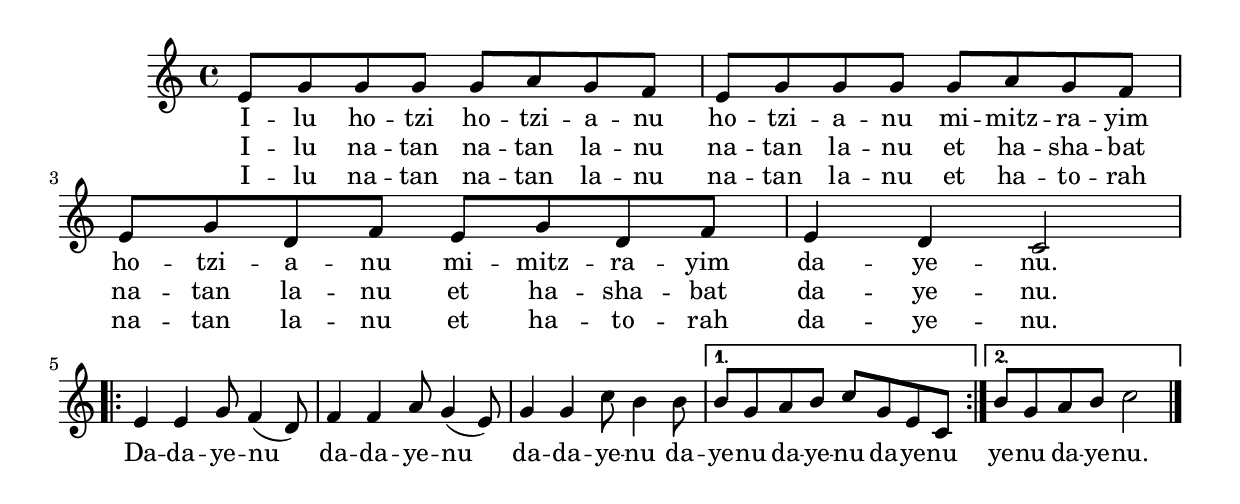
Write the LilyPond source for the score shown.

\version "2.13.54"

%\header {
%title = "Dayenu"
%}

\include "defs.ly"

<<
  \new Staff \relative c' {
    \new Voice = "verse" {
	e8 g g g g a g f
      | e g g g g a g f
      | e g d f e g d f
      | e4 d c2 \break
    }
    \new Voice = "chorus" {
      \repeat volta 2 {
	| e4 e g8 f4( d8)
	| f4 f a8 g4( e8)
	| g4 g c8 b4 b8
      }
      \alternative {
	{ b8 g a b c g e c }
	{ b'8 g a b c2 \bar "|." }
      }
    }
  }
  
  \new Lyrics \lyricsto "verse" \lyricmode {
    I -- lu ho -- tzi ho -- tzi -- a -- nu ho -- tzi -- a -- nu
    mi -- mitz -- ra -- yim
    ho -- tzi -- a -- nu
    mi -- mitz -- ra -- yim
    da -- ye -- nu.
  }
  \new Lyrics \lyricsto "verse" \lyricmode {
    I -- lu na -- tan na -- tan la -- nu
    na -- tan la -- nu et ha -- sha -- bat
    na -- tan la -- nu et ha -- sha -- bat
    da -- ye -- nu.
  }
  \new Lyrics \lyricsto "verse" \lyricmode {
    I -- lu na -- tan na -- tan la -- nu
    na -- tan la -- nu et ha -- to -- rah
    na -- tan la -- nu et ha -- to -- rah
    da -- ye -- nu.
  }
  
  \new Lyrics \lyricsto "chorus" \lyricmode {
    Da -- da -- ye -- nu
    da -- da -- ye -- nu
    da -- da -- ye -- nu
    da -- ye -- nu da -- ye -- nu da -- ye -- nu
    ye -- nu da -- ye -- nu.
  }
>>